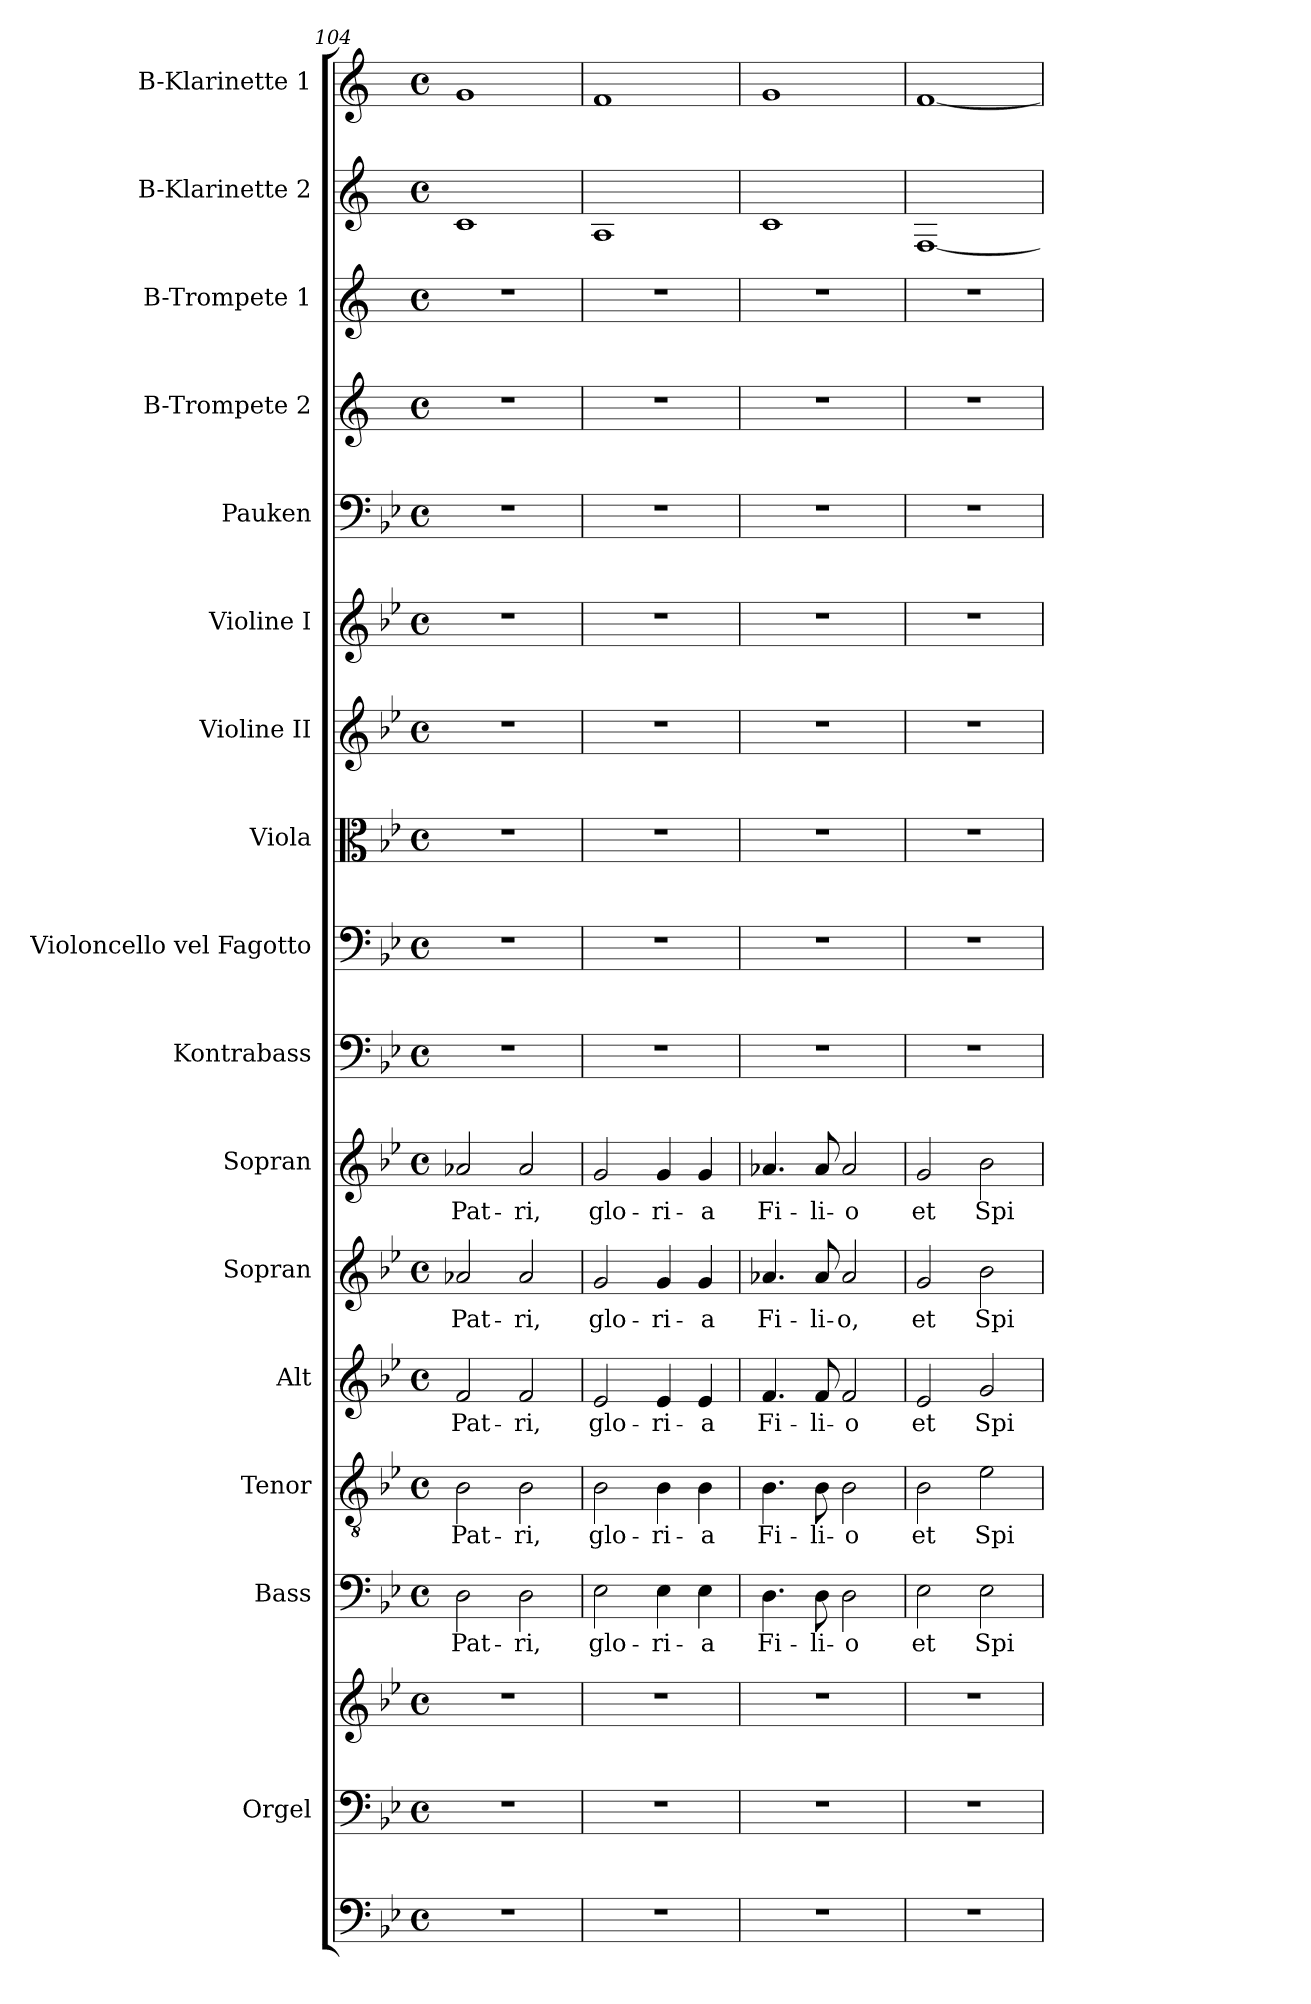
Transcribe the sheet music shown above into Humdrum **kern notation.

**kern	**kern	**kern	**kern	**text	**kern	**text	**kern	**text	**kern	**text	**kern	**text	**kern	**kern	**kern	**kern	**kern	**kern	**kern	**kern	**kern	**kern
*part17	*part16	*part16	*part15	*part15	*part14	*part14	*part13	*part13	*part12	*part12	*part11	*part11	*part10	*part9	*part8	*part7	*part6	*part5	*part4	*part3	*part2	*part1
*staff18	*staff17	*staff16	*staff15	*staff15	*staff14	*staff14	*staff13	*staff13	*staff12	*staff12	*staff11	*staff11	*staff10	*staff9	*staff8	*staff7	*staff6	*staff5	*staff4	*staff3	*staff2	*staff1
*	*I"Orgel	*	*I"Bass	*	*I"Tenor	*	*I"Alt	*	*I"Sopran	*	*I"Sopran	*	*I"Kontrabass	*I"Violoncello vel Fagotto	*I"Viola	*I"Violine II	*I"Violine I	*I"Pauken	*I"B-Trompete 2	*I"B-Trompete 1	*I"B-Klarinette 2	*I"B-Klarinette 1
*	*I'Org.	*	*I'B.	*	*I'T.	*	*I'A.	*	*I'S.	*	*I'S.	*	*I'Kb.	*I'Vc.	*I'Vla.	*I'Vl. II	*I'Vl. I	*I'Pk.	*I'B Trp. 2	*I'B Trp. 1	*I'B Kl. 2	*I'B Kl. 1
*clefF4	*clefF4	*clefG2	*clefF4	*	*clefGv2	*	*clefG2	*	*clefG2	*	*clefG2	*	*clefF4	*clefF4	*clefC3	*clefG2	*clefG2	*clefF4	*clefG2	*clefG2	*clefG2	*clefG2
*	*	*	*	*	*	*	*	*	*	*	*	*	*ITrd7c12	*	*	*	*	*	*ITrd1c2	*ITrd1c2	*ITrd1c2	*ITrd1c2
*k[b-e-]	*k[b-e-]	*k[b-e-]	*k[b-e-]	*	*k[b-e-]	*	*k[b-e-]	*	*k[b-e-]	*	*k[b-e-]	*	*k[b-e-]	*k[b-e-]	*k[b-e-]	*k[b-e-]	*k[b-e-]	*k[b-e-]	*k[b-e-]	*k[b-e-]	*k[b-e-]	*k[b-e-]
*B-:	*B-:	*B-:	*B-:	*	*B-:	*	*B-:	*	*B-:	*	*B-:	*	*B-:	*B-:	*B-:	*B-:	*B-:	*B-:	*B-:	*B-:	*B-:	*B-:
*M4/4	*M4/4	*M4/4	*M4/4	*	*M4/4	*	*M4/4	*	*M4/4	*	*M4/4	*	*M4/4	*M4/4	*M4/4	*M4/4	*M4/4	*M4/4	*M4/4	*M4/4	*M4/4	*M4/4
*met(c)	*met(c)	*met(c)	*met(c)	*	*met(c)	*	*met(c)	*	*met(c)	*	*met(c)	*	*met(c)	*met(c)	*met(c)	*met(c)	*met(c)	*met(c)	*met(c)	*met(c)	*met(c)	*met(c)
=104	=104	=104	=104	=104	=104	=104	=104	=104	=104	=104	=104	=104	=104	=104	=104	=104	=104	=104	=104	=104	=104	=104
!	!	!	!	!LO:LY:b	!	!LO:LY:b	!	!LO:LY:b	!	!LO:LY:b	!	!LO:LY:b	!	!	!	!	!	!	!	!	!	!
1r	1r	1r	2D\	Pat-	2B-\	Pat-	2f/	Pat-	2a-X/	Pat-	2a-X/	Pat-	1r	1r	1r	1r	1r	1r	1r	1r	1B-	1f
!	!	!	!	!LO:LY:b	!	!LO:LY:b	!	!LO:LY:b	!	!LO:LY:b	!	!LO:LY:b	!	!	!	!	!	!	!	!	!	!
.	.	.	2D\	-ri,	2B-\	-ri,	2f/	-ri,	2a-/	-ri,	2a-/	-ri,	.	.	.	.	.	.	.	.	.	.
=105	=105	=105	=105	=105	=105	=105	=105	=105	=105	=105	=105	=105	=105	=105	=105	=105	=105	=105	=105	=105	=105	=105
!	!	!	!	!LO:LY:b	!	!LO:LY:b	!	!LO:LY:b	!	!LO:LY:b	!	!LO:LY:b	!	!	!	!	!	!	!	!	!	!
1r	1r	1r	2E-\	glo-	2B-\	glo-	2e-/	glo-	2g/	glo-	2g/	glo-	1r	1r	1r	1r	1r	1r	1r	1r	1G	1e-
!	!	!	!	!LO:LY:b	!	!LO:LY:b	!	!LO:LY:b	!	!LO:LY:b	!	!LO:LY:b	!	!	!	!	!	!	!	!	!	!
.	.	.	4E-\	-ri-	4B-\	-ri-	4e-/	-ri-	4g/	-ri-	4g/	-ri-	.	.	.	.	.	.	.	.	.	.
!	!	!	!	!LO:LY:b	!	!LO:LY:b	!	!LO:LY:b	!	!LO:LY:b	!	!LO:LY:b	!	!	!	!	!	!	!	!	!	!
.	.	.	4E-\	-a	4B-\	-a	4e-/	-a	4g/	-a	4g/	-a	.	.	.	.	.	.	.	.	.	.
=106	=106	=106	=106	=106	=106	=106	=106	=106	=106	=106	=106	=106	=106	=106	=106	=106	=106	=106	=106	=106	=106	=106
!	!	!	!	!LO:LY:b	!	!LO:LY:b	!	!LO:LY:b	!	!LO:LY:b	!	!LO:LY:b	!	!	!	!	!	!	!	!	!	!
1r	1r	1r	4.D\	Fi-	4.B-\	Fi-	4.f/	Fi-	4.a-X/	Fi-	4.a-X/	Fi-	1r	1r	1r	1r	1r	1r	1r	1r	1B-	1f
!	!	!	!	!LO:LY:b	!	!LO:LY:b	!	!LO:LY:b	!	!LO:LY:b	!	!LO:LY:b	!	!	!	!	!	!	!	!	!	!
.	.	.	8D\	-li-	8B-\	-li-	8f/	-li-	8a-/	-li-	8a-/	-li-	.	.	.	.	.	.	.	.	.	.
!	!	!	!	!LO:LY:b	!	!LO:LY:b	!	!LO:LY:b	!	!LO:LY:b	!	!LO:LY:b	!	!	!	!	!	!	!	!	!	!
.	.	.	2D\	-o	2B-\	-o	2f/	-o	2a-/	-o,	2a-/	-o	.	.	.	.	.	.	.	.	.	.
!!LO:PB:g=z
=107	=107	=107	=107	=107	=107	=107	=107	=107	=107	=107	=107	=107	=107	=107	=107	=107	=107	=107	=107	=107	=107	=107
!	!	!	!	!LO:LY:b	!	!LO:LY:b	!	!LO:LY:b	!	!LO:LY:b	!	!LO:LY:b	!	!	!	!	!	!	!	!	!	!
1r	1r	1r	2E-\	et	2B-\	et	2e-/	et	2g/	et	2g/	et	1r	1r	1r	1r	1r	1r	1r	1r	[1E-	[1e-
!	!	!	!	!LO:LY:b	!	!LO:LY:b	!	!LO:LY:b	!	!LO:LY:b	!	!LO:LY:b	!	!	!	!	!	!	!	!	!	!
.	.	.	2E-\	Spi-	2e-\	Spi-	2g/	Spi-	2b-\	Spi-	2b-\	Spi-	.	.	.	.	.	.	.	.	.	.
=	=	=	=	=	=	=	=	=	=	=	=	=	=	=	=	=	=	=	=	=	=	=
*-	*-	*-	*-	*-	*-	*-	*-	*-	*-	*-	*-	*-	*-	*-	*-	*-	*-	*-	*-	*-	*-	*-
